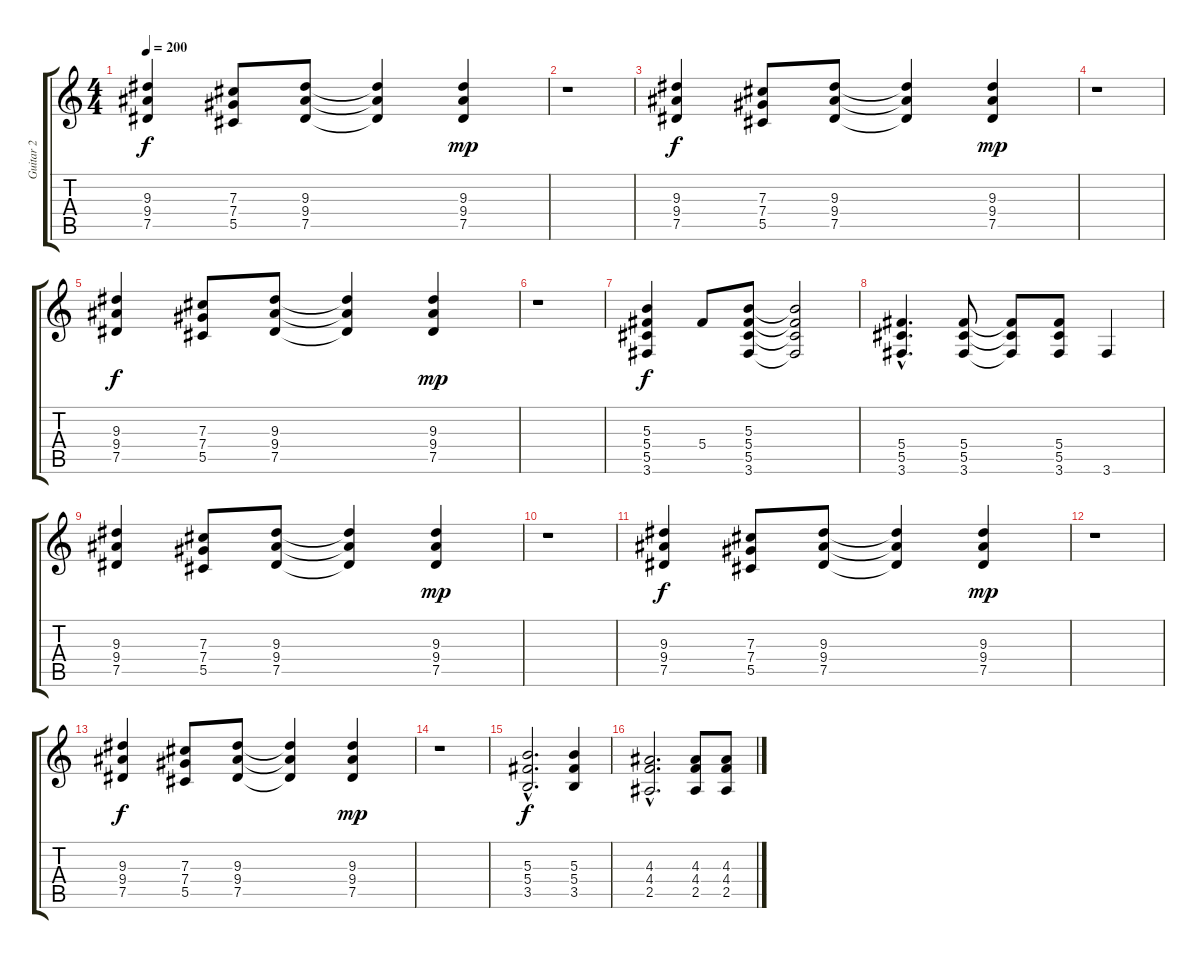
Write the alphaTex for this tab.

\track ("Guitar 2" "Guitar 2") {instrument distortionguitar}
\staff {score tabs}
\tuning (Eb4 Bb3 Gb3 Db3 Ab2 Eb2) {hide}
\ts (4 4)
\tempo 200
\clef g2
\ks c
(9.3 9.4 7.5).4{dy f} (7.3 7.4 5.5).8 (9.3 9.4 7.5).8 (9.3{t} 9.4{t} 7.5{t}).4 (9.3 9.4 7.5).4{dy mp} |
r.1 |
(9.3 9.4 7.5).4{dy f} (7.3 7.4 5.5).8 (9.3 9.4 7.5).8 (9.3{t} 9.4{t} 7.5{t}).4 (9.3 9.4 7.5).4{dy mp} |
r.1 |
(9.3 9.4 7.5).4{dy f} (7.3 7.4 5.5).8 (9.3 9.4 7.5).8 (9.3{t} 9.4{t} 7.5{t}).4 (9.3 9.4 7.5).4{dy mp} |
r.1 |
(5.3 5.4 5.5 3.6).4{dy f} 5.4.8 (5.3 5.4 5.5 3.6).8 (5.3{t} 5.4{t} 5.5{t} 3.6{t}).2 |
(5.4{hac} 5.5{hac} 3.6{hac}).4{d} (5.4 5.5 3.6).8 (5.4{t} 5.5{t} 3.6{t}).8 (5.4 5.5 3.6).8 3.6.4 |
(9.3 9.4 7.5).4 (7.3 7.4 5.5).8 (9.3 9.4 7.5).8 (9.3{t} 9.4{t} 7.5{t}).4 (9.3 9.4 7.5).4{dy mp} |
r.1 |
(9.3 9.4 7.5).4{dy f} (7.3 7.4 5.5).8 (9.3 9.4 7.5).8 (9.3{t} 9.4{t} 7.5{t}).4 (9.3 9.4 7.5).4{dy mp} |
r.1 |
(9.3 9.4 7.5).4{dy f} (7.3 7.4 5.5).8 (9.3 9.4 7.5).8 (9.3{t} 9.4{t} 7.5{t}).4 (9.3 9.4 7.5).4{dy mp} |
r.1 |
(5.3{hac} 5.4{hac} 3.5{hac}).2{d dy f} (5.3 5.4 3.5).4 |
(4.3{hac} 4.4{hac} 2.5{hac}).2{d} (4.3 4.4 2.5).8 (4.3 4.4 2.5).8
